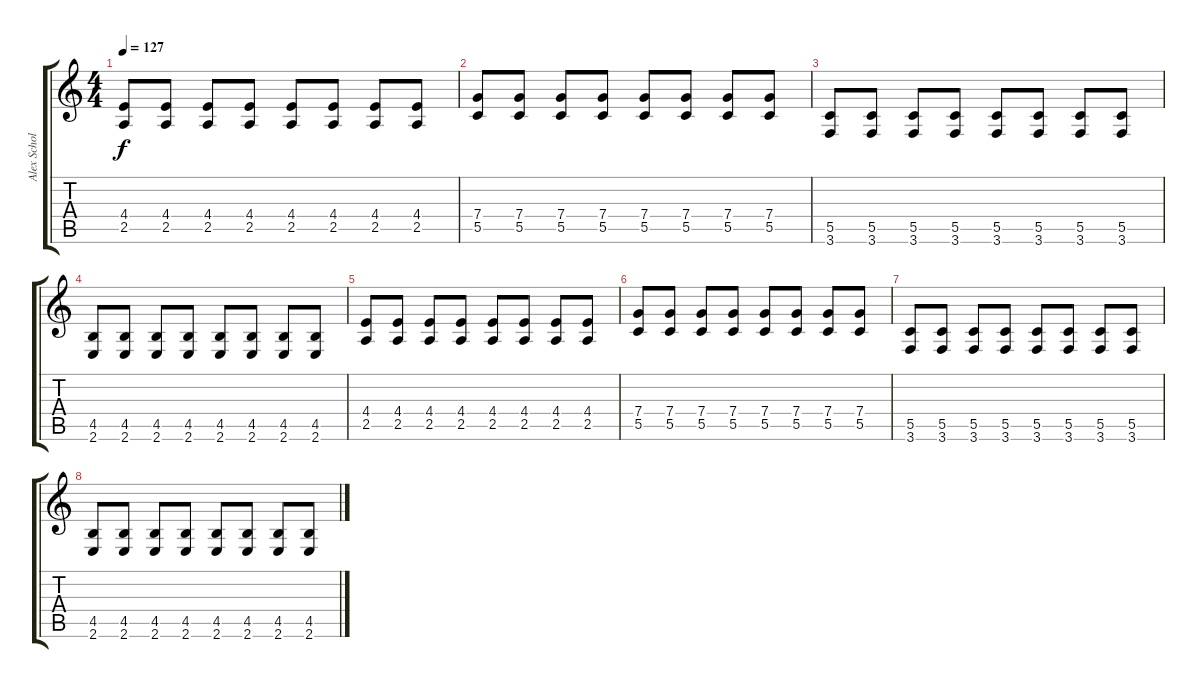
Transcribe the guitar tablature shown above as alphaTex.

\track ("Alex Scholpp " "Alex Schol") {instrument overdrivenguitar}
\staff {score tabs}
\tuning (D4 A3 F3 C3 G2 D2) {hide}
\ts (4 4)
\tempo 127
\clef g2
\ks c
(4.4 2.5).8{dy f} (4.4 2.5).8 (4.4 2.5).8 (4.4 2.5).8 (4.4 2.5).8 (4.4 2.5).8 (4.4 2.5).8 (4.4 2.5).8 |
(7.4 5.5).8 (7.4 5.5).8 (7.4 5.5).8 (7.4 5.5).8 (7.4 5.5).8 (7.4 5.5).8 (7.4 5.5).8 (7.4 5.5).8 |
(5.5 3.6).8 (5.5 3.6).8 (5.5 3.6).8 (5.5 3.6).8 (5.5 3.6).8 (5.5 3.6).8 (5.5 3.6).8 (5.5 3.6).8 |
(4.5 2.6).8 (4.5 2.6).8 (4.5 2.6).8 (4.5 2.6).8 (4.5 2.6).8 (4.5 2.6).8 (4.5 2.6).8 (4.5 2.6).8 |
(4.4 2.5).8 (4.4 2.5).8 (4.4 2.5).8 (4.4 2.5).8 (4.4 2.5).8 (4.4 2.5).8 (4.4 2.5).8 (4.4 2.5).8 |
(7.4 5.5).8 (7.4 5.5).8 (7.4 5.5).8 (7.4 5.5).8 (7.4 5.5).8 (7.4 5.5).8 (7.4 5.5).8 (7.4 5.5).8 |
(5.5 3.6).8 (5.5 3.6).8 (5.5 3.6).8 (5.5 3.6).8 (5.5 3.6).8 (5.5 3.6).8 (5.5 3.6).8 (5.5 3.6).8 |
(4.5 2.6).8 (4.5 2.6).8 (4.5 2.6).8 (4.5 2.6).8 (4.5 2.6).8 (4.5 2.6).8 (4.5 2.6).8 (4.5 2.6).8
